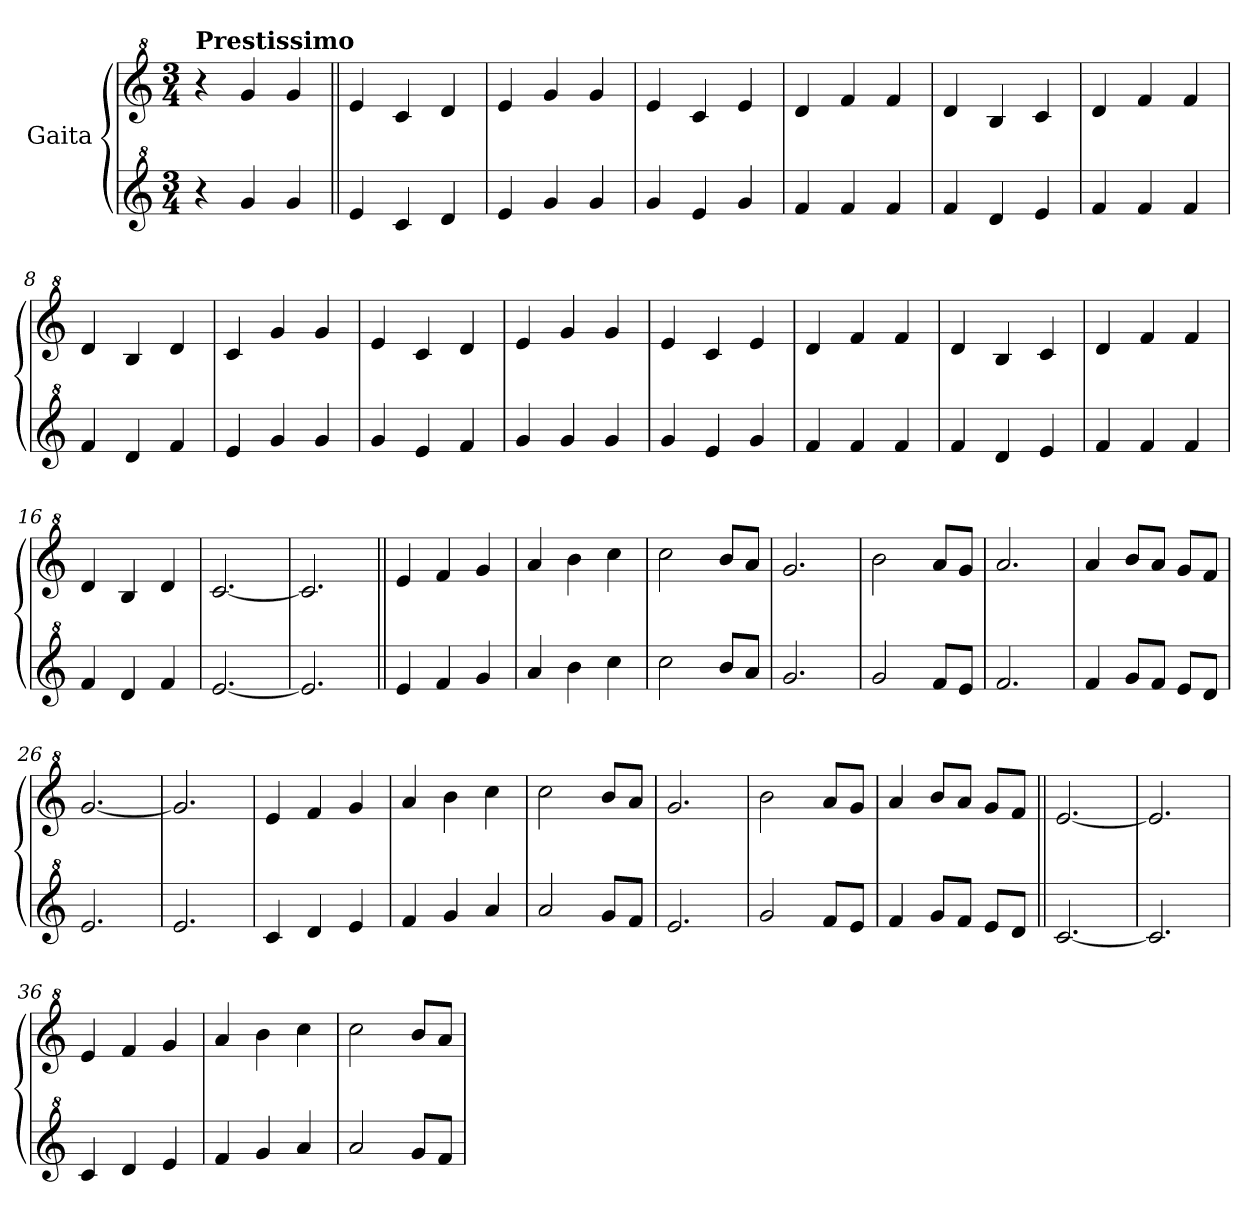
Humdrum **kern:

**kern	**kern
*part2	*part1
*staff2	*staff1
*I"Gaita	*I"Gaita
*clefG^2	*clefG^2
*k[]	*k[]
*M3/4	*M3/4
=1	=1
!	!LO:TX:a:B:t=Prestissimo
4r	4r
4gg/	4gg/
4gg/	4gg/
=2||	=2||
4ee/	4ee/
4cc/	4cc/
4dd/	4dd/
=3	=3
4ee/	4ee/
4gg/	4gg/
4gg/	4gg/
=4	=4
4gg/	4ee/
4ee/	4cc/
4gg/	4ee/
=5	=5
4ff/	4dd/
4ff/	4ff/
4ff/	4ff/
=6	=6
4ff/	4dd/
4dd/	4b/
4ee/	4cc/
=7	=7
4ff/	4dd/
4ff/	4ff/
4ff/	4ff/
=8	=8
4ff/	4dd/
4dd/	4b/
4ff/	4dd/
=9	=9
4ee/	4cc/
4gg/	4gg/
4gg/	4gg/
=10	=10
4gg/	4ee/
4ee/	4cc/
4ff/	4dd/
=11	=11
4gg/	4ee/
4gg/	4gg/
4gg/	4gg/
=12	=12
4gg/	4ee/
4ee/	4cc/
4gg/	4ee/
!!LO:LB:g=z
=13	=13
4ff/	4dd/
4ff/	4ff/
4ff/	4ff/
=14	=14
4ff/	4dd/
4dd/	4b/
4ee/	4cc/
=15	=15
4ff/	4dd/
4ff/	4ff/
4ff/	4ff/
=16	=16
4ff/	4dd/
4dd/	4b/
4ff/	4dd/
=17	=17
[2.ee/	[2.cc/
=18	=18
2.ee/]	2.cc/]
=19||	=19||
4ee/	4ee/
4ff/	4ff/
4gg/	4gg/
=20	=20
4aa/	4aa/
4bb\	4bb\
4ccc\	4ccc\
=21	=21
2ccc\	2ccc\
8bb/L	8bb/L
8aa/J	8aa/J
=22	=22
2.gg/	2.gg/
=23	=23
2gg/	2bb\
8ff/L	8aa/L
8ee/J	8gg/J
=24	=24
2.ff/	2.aa/
=25	=25
4ff/	4aa/
8gg/L	8bb/L
8ff/J	8aa/J
8ee/L	8gg/L
8dd/J	8ff/J
!!LO:LB:g=z
=26	=26
2.ee/	[2.gg/
=27	=27
2.ee/	2.gg/]
=28	=28
4cc/	4ee/
4dd/	4ff/
4ee/	4gg/
=29	=29
4ff/	4aa/
4gg/	4bb\
4aa/	4ccc\
=30	=30
2aa/	2ccc\
8gg/L	8bb/L
8ff/J	8aa/J
=31	=31
2.ee/	2.gg/
=32	=32
2gg/	2bb\
8ff/L	8aa/L
8ee/J	8gg/J
=33	=33
4ff/	4aa/
8gg/L	8bb/L
8ff/J	8aa/J
8ee/L	8gg/L
8dd/J	8ff/J
=34||	=34||
[2.cc/	[2.ee/
=35	=35
2.cc/]	2.ee/]
=36	=36
4cc/	4ee/
4dd/	4ff/
4ee/	4gg/
=37	=37
4ff/	4aa/
4gg/	4bb\
4aa/	4ccc\
=38	=38
2aa/	2ccc\
8gg/L	8bb/L
8ff/J	8aa/J
=	=
*-	*-
